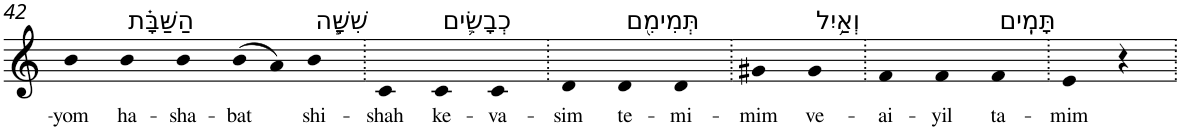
**kern	**text
*part1	*part1
*staff1	*staff1
*I"Piano	*
*I'Pno	*
!!LO:PB:g=z
*clefG2	*
*k[]	*
=42	=42
!	!LO:LY:b
4b	-yom
!LO:TX:a:t=הַשַּׁבָּ֗ת	!
!	!LO:LY:b
4b	ha-
!	!LO:LY:b
4b	-sha-
!	!LO:LY:b
(>8b	-bat
8a)	.
!LO:TX:a:t=שִׁשָּׁ֧ה	!
!	!LO:LY:b
4b	shi-
=43.	=43.
!	!LO:LY:b
4c	-shah
!LO:TX:a:t=כְבָשִׂ֛ים	!
!	!LO:LY:b
4c	ke-
!	!LO:LY:b
4c	-va-
=44.	=44.
!	!LO:LY:b
4d	-sim
!LO:TX:a:t=תְּמִימִ֖ם	!
!	!LO:LY:b
4d	te-
!	!LO:LY:b
4d	-mi-
=45.	=45.
!	!LO:LY:b
4g#X	-mim
!LO:TX:a:t=וְאַ֥יִל	!
!	!LO:LY:b
4g#	ve-
=46.	=46.
!	!LO:LY:b
4f	-ai-
!	!LO:LY:b
4f	-yil
!LO:TX:a:t=תָּמִֽים	!
!	!LO:LY:b
4f	ta-
=47.	=47.
!	!LO:LY:b
4e	-mim
4r	.
=.	=.
*-	*-
